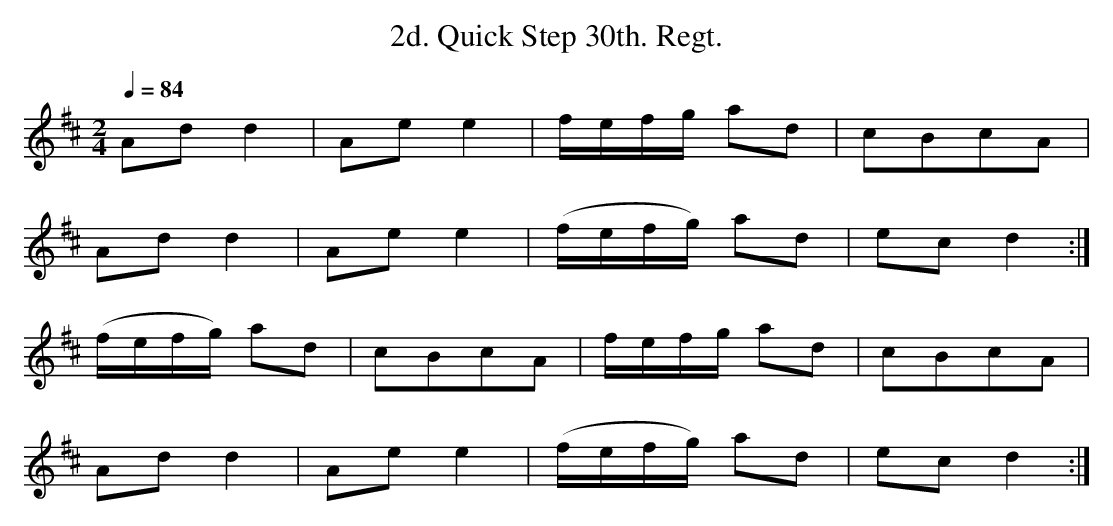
X:1
T:2d. Quick Step 30th. Regt.
M:2/4
L:1/8
Q:1/4=84
K:D major
 Ad        d2|Aee2| f/e/f/g/  ad|cBcA |
 Ad        d2|Aee2|(f/e/f/g/) ad|ecd2:|
(f/e/f/g/) ad|cBcA| f/e/f/g/  ad|cBcA |
 Ad        d2|Aee2|(f/e/f/g/) ad|ecd2:|
